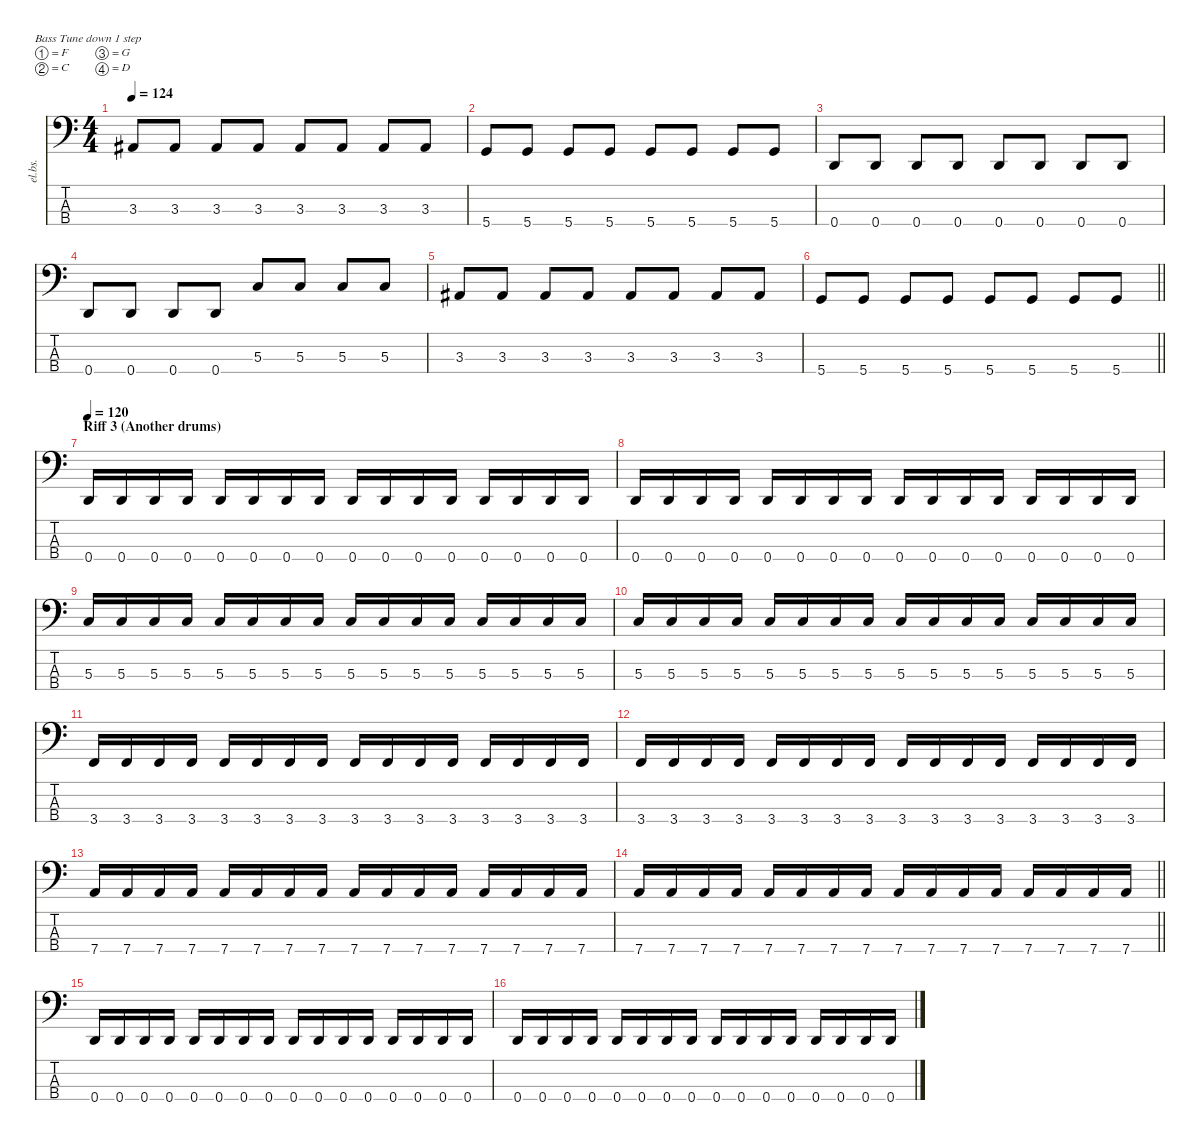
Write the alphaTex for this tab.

\defaultSystemsLayout 4
\hideDynamics
\bracketExtendMode nobrackets
\otherSystemsTrackNameOrientation horizontal
\track ("Bass" "el.bs.") {instrument electricbassfinger}
\staff {score tabs}
\tuning (F2 C2 G1 D1)
\ts (4 4)
\tempo 124
\clef f4
\ks c
3.3{acc #}.8{dy f} 3.3{acc #}.8 3.3{acc #}.8 3.3{acc #}.8 3.3{acc #}.8 3.3{acc #}.8 3.3{acc #}.8 3.3{acc #}.8 |
5.4.8 5.4.8 5.4.8 5.4.8 5.4.8 5.4.8 5.4.8 5.4.8 |
0.4.8 0.4.8 0.4.8 0.4.8 0.4.8 0.4.8 0.4.8 0.4.8 |
0.4.8 0.4.8 0.4.8 0.4.8 5.3.8 5.3.8 5.3.8 5.3.8 |
3.3{acc #}.8 3.3{acc #}.8 3.3{acc #}.8 3.3{acc #}.8 3.3{acc #}.8 3.3{acc #}.8 3.3{acc #}.8 3.3{acc #}.8 |
\barLineRight lightlight
5.4.8 5.4.8 5.4.8 5.4.8 5.4.8 5.4.8 5.4.8 5.4.8 |
\section ("" "Riff 3 (Another drums)")
\tempo 120
0.4.16 0.4.16 0.4.16 0.4.16 0.4.16 0.4.16 0.4.16 0.4.16 0.4.16 0.4.16 0.4.16 0.4.16 0.4.16 0.4.16 0.4.16 0.4.16 |
0.4.16 0.4.16 0.4.16 0.4.16 0.4.16 0.4.16 0.4.16 0.4.16 0.4.16 0.4.16 0.4.16 0.4.16 0.4.16 0.4.16 0.4.16 0.4.16 |
5.3.16 5.3.16 5.3.16 5.3.16 5.3.16 5.3.16 5.3.16 5.3.16 5.3.16 5.3.16 5.3.16 5.3.16 5.3.16 5.3.16 5.3.16 5.3.16 |
5.3.16 5.3.16 5.3.16 5.3.16 5.3.16 5.3.16 5.3.16 5.3.16 5.3.16 5.3.16 5.3.16 5.3.16 5.3.16 5.3.16 5.3.16 5.3.16 |
3.4.16 3.4.16 3.4.16 3.4.16 3.4.16 3.4.16 3.4.16 3.4.16 3.4.16 3.4.16 3.4.16 3.4.16 3.4.16 3.4.16 3.4.16 3.4.16 |
3.4.16 3.4.16 3.4.16 3.4.16 3.4.16 3.4.16 3.4.16 3.4.16 3.4.16 3.4.16 3.4.16 3.4.16 3.4.16 3.4.16 3.4.16 3.4.16 |
7.4.16 7.4.16 7.4.16 7.4.16 7.4.16 7.4.16 7.4.16 7.4.16 7.4.16 7.4.16 7.4.16 7.4.16 7.4.16 7.4.16 7.4.16 7.4.16 |
\barLineRight lightlight
7.4.16 7.4.16 7.4.16 7.4.16 7.4.16 7.4.16 7.4.16 7.4.16 7.4.16 7.4.16 7.4.16 7.4.16 7.4.16 7.4.16 7.4.16 7.4.16 |
0.4.16 0.4.16 0.4.16 0.4.16 0.4.16 0.4.16 0.4.16 0.4.16 0.4.16 0.4.16 0.4.16 0.4.16 0.4.16 0.4.16 0.4.16 0.4.16 |
0.4.16 0.4.16 0.4.16 0.4.16 0.4.16 0.4.16 0.4.16 0.4.16 0.4.16 0.4.16 0.4.16 0.4.16 0.4.16 0.4.16 0.4.16 0.4.16
